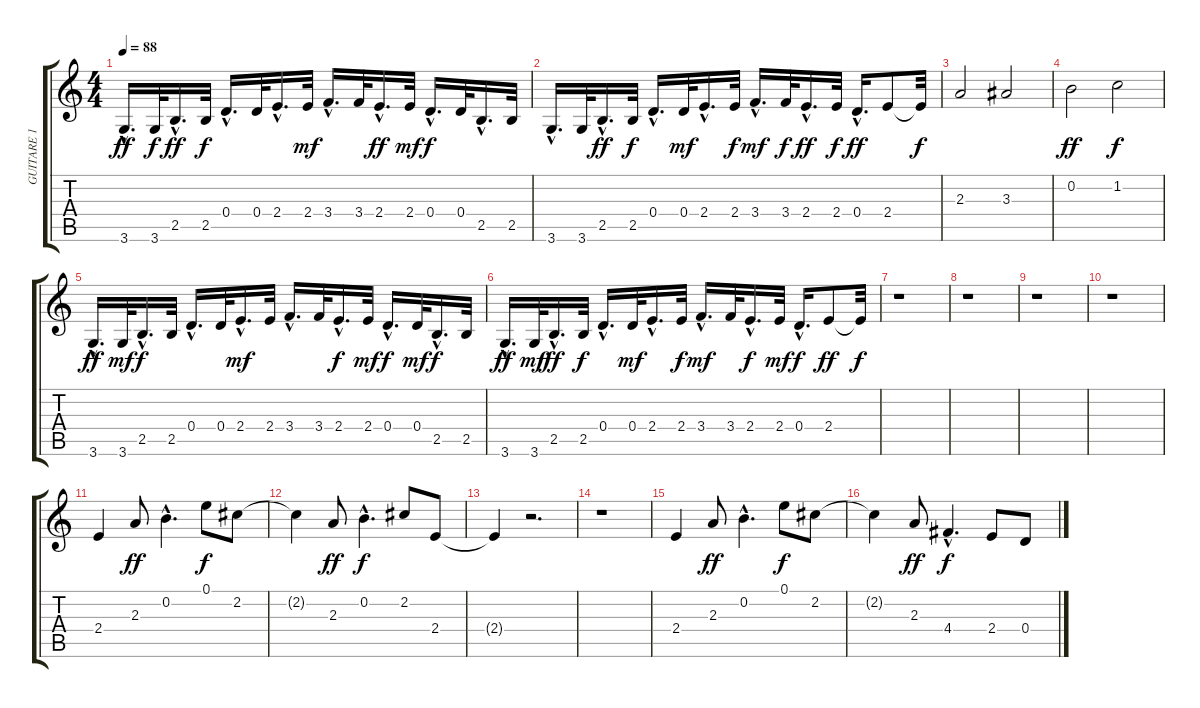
\track ("GUITARE 1" "GUITARE 1") {instrument electricguitarclean}
\staff {score tabs}
\tuning (E4 B3 G3 D3 A2 E2) {hide}
\ts (4 4)
\tempo 88
\clef g2
\ks c
3.6{hac}.16{d dy ff} 3.6.32{dy f} 2.5{hac}.16{d dy ff} 2.5.32{dy f} 0.4{hac}.16{d} 0.4.32 2.4{hac}.16{d} 2.4.32{dy mf} 3.4{hac}.16{d} 3.4.32 2.4{hac}.16{d dy ff} 2.4.32{dy mf} 0.4{hac}.16{d dy f} 0.4.32 2.5{hac}.16{d} 2.5.32 |
3.6{hac}.16{d} 3.6.32 2.5{hac}.16{d dy ff} 2.5.32{dy f} 0.4{hac}.16{d} 0.4.32{dy mf} 2.4{hac}.16{d} 2.4.32{dy f} 3.4{hac}.16{d dy mf} 3.4.32{dy f} 2.4{hac}.16{d dy ff} 2.4.32{dy f} 0.4{hac}.16{d dy ff} 2.4.8 2.4{t}.32{dy f} |
2.3.2 3.3.2 |
0.2.2{dy ff} 1.2.2{dy f} |
3.6{hac}.16{d dy ff} 3.6.32{dy mf} 2.5{hac}.16{d dy f} 2.5.32 0.4{hac}.16{d} 0.4.32 2.4{hac}.16{d dy mf} 2.4.32 3.4{hac}.16{d} 3.4.32 2.4{hac}.16{d dy f} 2.4.32{dy mf} 0.4{hac}.16{d dy f} 0.4.32{dy mf} 2.5{hac}.16{d dy f} 2.5.32 |
3.6{hac}.16{d dy ff} 3.6.32{dy mf} 2.5{hac}.16{d dy ff} 2.5.32{dy f} 0.4{hac}.16{d} 0.4.32{dy mf} 2.4{hac}.16{d} 2.4.32{dy f} 3.4{hac}.16{d dy mf} 3.4.32 2.4{hac}.16{d dy f} 2.4.32{dy mf} 0.4{hac}.16{d dy f} 2.4.8{dy ff} 2.4{t}.32{dy f} |
r.1 |
r.1 |
r.1 |
r.1 |
2.4.4 2.3.8{dy ff} 0.2{hac}.4{d} 0.1.8{dy f} 2.2.8 |
2.2{t}.4 2.3.8{dy ff} 0.2{hac}.4{d dy f} 2.2.8 2.4.8 |
2.4{t}.4 r.2{d} |
r.1 |
2.4.4 2.3.8{dy ff} 0.2{hac}.4{d} 0.1.8{dy f} 2.2.8 |
2.2{t}.4 2.3.8{dy ff} 4.4{hac}.4{d dy f} 2.4.8 0.4.8
